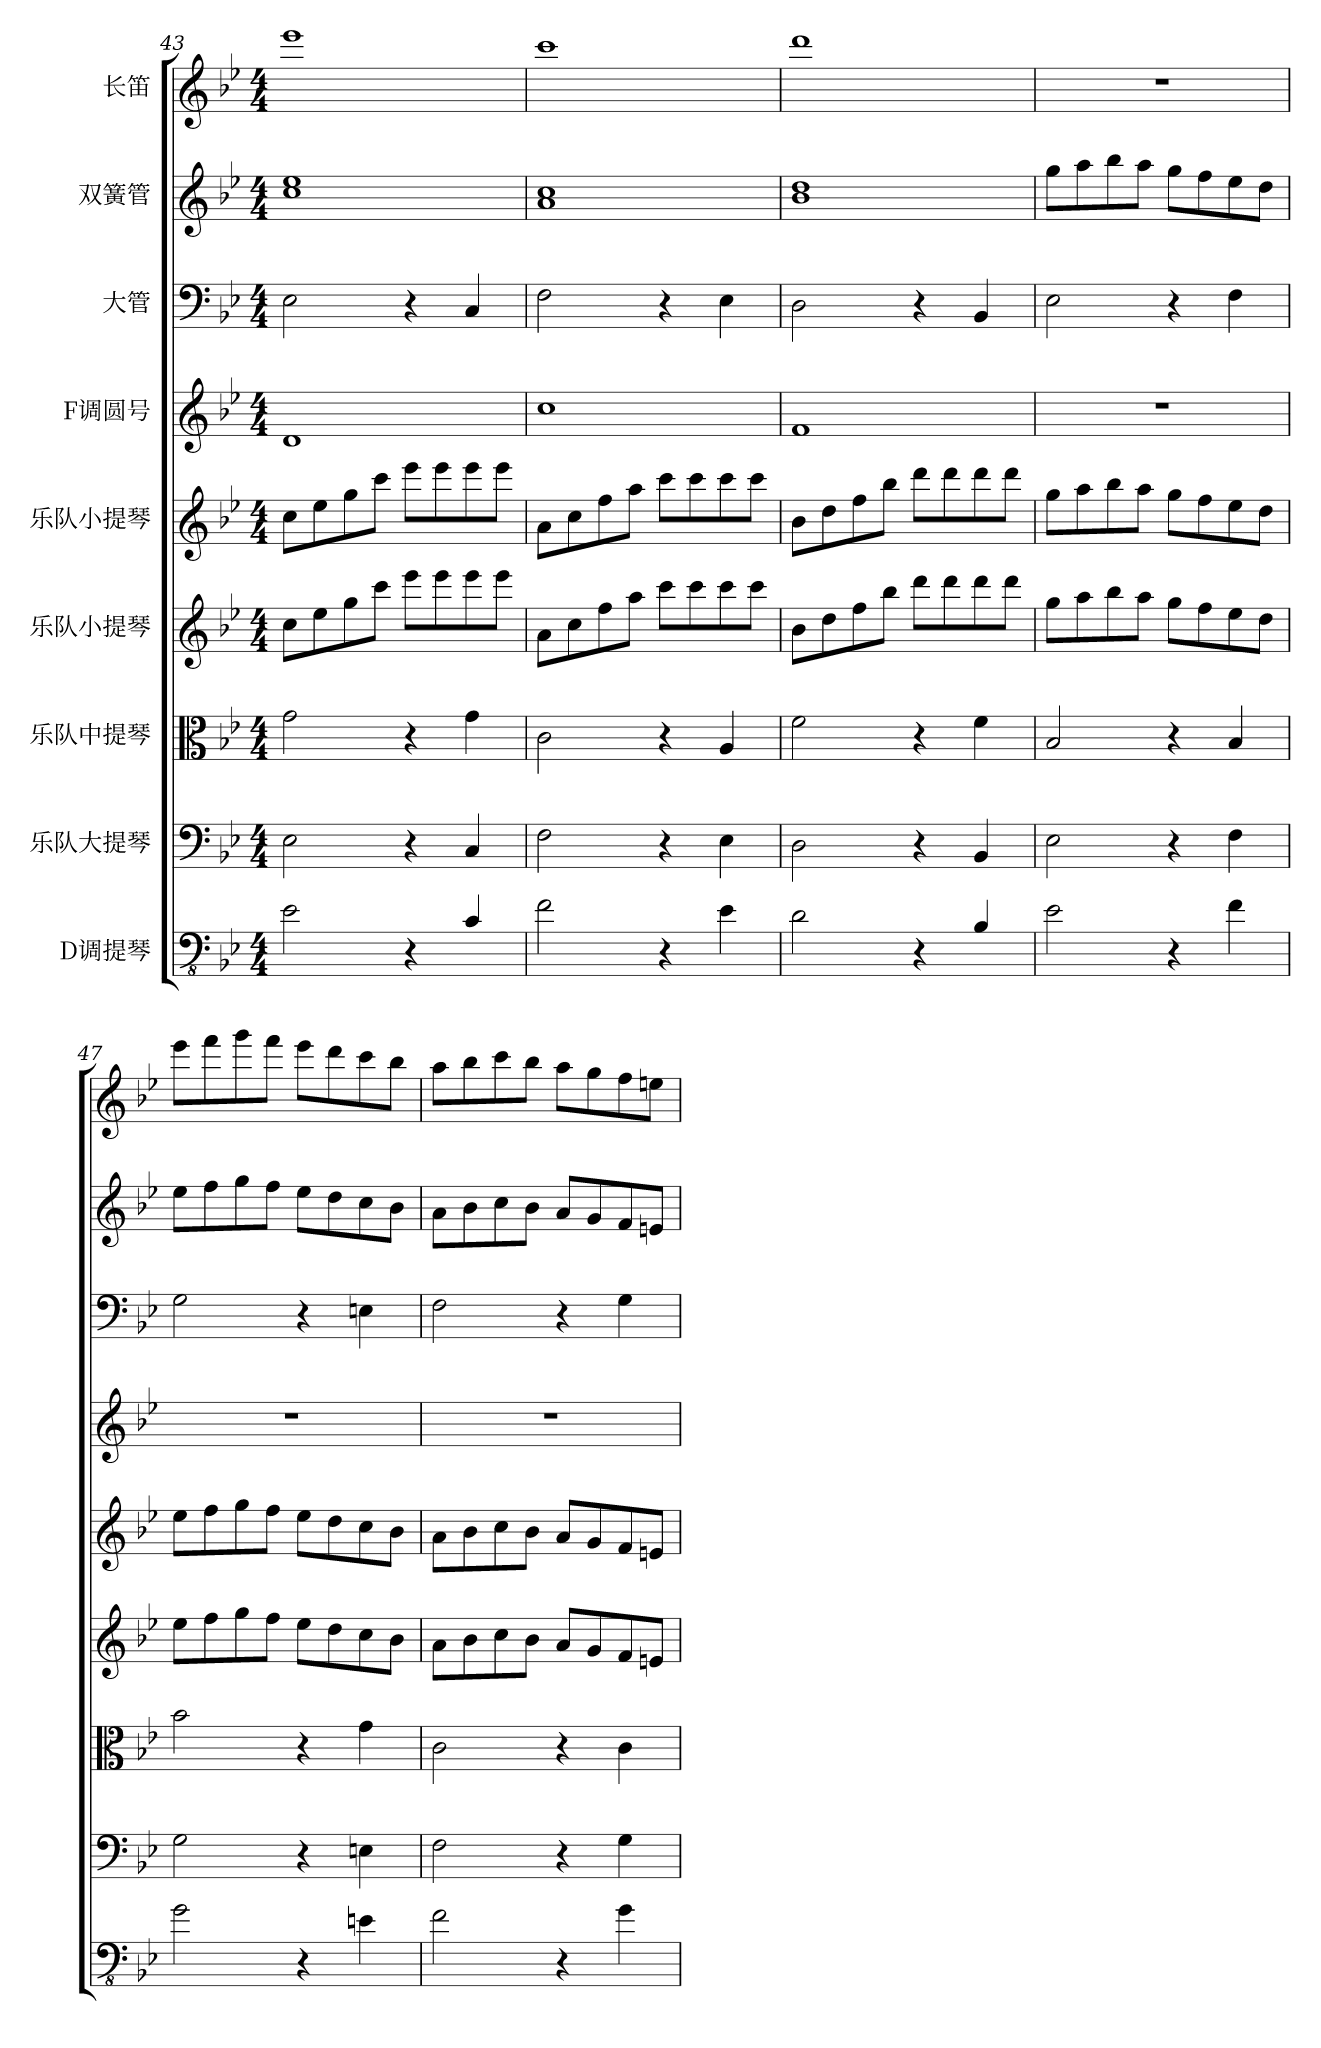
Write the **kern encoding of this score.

**kern	**kern	**kern	**kern	**kern	**kern	**kern	**kern	**kern
*part9	*part8	*part7	*part6	*part5	*part4	*part3	*part2	*part1
*staff9	*staff8	*staff7	*staff6	*staff5	*staff4	*staff3	*staff2	*staff1
*I"D调提琴	*I"乐队大提琴	*I"乐队中提琴	*I"乐队小提琴	*I"乐队小提琴	*I"F调圆号	*I"大管	*I"双簧管	*I"长笛
*clefFv4	*clefF4	*clefC3	*clefG2	*clefG2	*clefG2	*clefF4	*clefG2	*clefG2
*ITrd7c12	*	*	*	*	*ITrd4c7	*	*	*
*k[b-e-]	*k[b-e-]	*k[b-e-]	*k[b-e-]	*k[b-e-]	*k[b-e-a-]	*k[b-e-]	*k[b-e-]	*k[b-e-]
*M4/4	*M4/4	*M4/4	*M4/4	*M4/4	*M4/4	*M4/4	*M4/4	*M4/4
=43	=43	=43	=43	=43	=43	=43	=43	=43
2EE-\	2E-\	2g\	8cc\L	8cc\L	1G	2E-\	1cc 1ee-	1eee-
.	.	.	8ee-\	8ee-\	.	.	.	.
.	.	.	8gg\	8gg\	.	.	.	.
.	.	.	8ccc\J	8ccc\J	.	.	.	.
4r	4r	4r	8eee-\L	8eee-\L	.	4r	.	.
.	.	.	8eee-\	8eee-\	.	.	.	.
4CC/	4C/	4g\	8eee-\	8eee-\	.	4C/	.	.
.	.	.	8eee-\J	8eee-\J	.	.	.	.
!!LO:PB:g=z
=44	=44	=44	=44	=44	=44	=44	=44	=44
2FF\	2F\	2c\	8a\L	8a\L	1f	2F\	1a 1cc	1ccc
.	.	.	8cc\	8cc\	.	.	.	.
.	.	.	8ff\	8ff\	.	.	.	.
.	.	.	8aa\J	8aa\J	.	.	.	.
4r	4r	4r	8ccc\L	8ccc\L	.	4r	.	.
.	.	.	8ccc\	8ccc\	.	.	.	.
4EE-\	4E-\	4A/	8ccc\	8ccc\	.	4E-\	.	.
.	.	.	8ccc\J	8ccc\J	.	.	.	.
=45	=45	=45	=45	=45	=45	=45	=45	=45
2DD\	2D\	2f\	8b-\L	8b-\L	1B-	2D\	1b- 1dd	1ddd
.	.	.	8dd\	8dd\	.	.	.	.
.	.	.	8ff\	8ff\	.	.	.	.
.	.	.	8bb-\J	8bb-\J	.	.	.	.
4r	4r	4r	8ddd\L	8ddd\L	.	4r	.	.
.	.	.	8ddd\	8ddd\	.	.	.	.
4BBB-/	4BB-/	4f\	8ddd\	8ddd\	.	4BB-/	.	.
.	.	.	8ddd\J	8ddd\J	.	.	.	.
=46	=46	=46	=46	=46	=46	=46	=46	=46
2EE-\	2E-\	2B-/	8gg\L	8gg\L	1r	2E-\	8gg\L	1r
.	.	.	8aa\	8aa\	.	.	8aa\	.
.	.	.	8bb-\	8bb-\	.	.	8bb-\	.
.	.	.	8aa\J	8aa\J	.	.	8aa\J	.
4r	4r	4r	8gg\L	8gg\L	.	4r	8gg\L	.
.	.	.	8ff\	8ff\	.	.	8ff\	.
4FF\	4F\	4B-/	8ee-\	8ee-\	.	4F\	8ee-\	.
.	.	.	8dd\J	8dd\J	.	.	8dd\J	.
=47	=47	=47	=47	=47	=47	=47	=47	=47
2GG\	2G\	2b-\	8ee-\L	8ee-\L	1r	2G\	8ee-\L	8eee-\L
.	.	.	8ff\	8ff\	.	.	8ff\	8fff\
.	.	.	8gg\	8gg\	.	.	8gg\	8ggg\
.	.	.	8ff\J	8ff\J	.	.	8ff\J	8fff\J
4r	4r	4r	8ee-\L	8ee-\L	.	4r	8ee-\L	8eee-\L
.	.	.	8dd\	8dd\	.	.	8dd\	8ddd\
4EEn\	4En\	4g\	8cc\	8cc\	.	4En\	8cc\	8ccc\
.	.	.	8b-\J	8b-\J	.	.	8b-\J	8bb-\J
!!LO:PB:g=z
=48	=48	=48	=48	=48	=48	=48	=48	=48
2FF\	2F\	2c\	8a\L	8a\L	1r	2F\	8a\L	8aa\L
.	.	.	8b-\	8b-\	.	.	8b-\	8bb-\
.	.	.	8cc\	8cc\	.	.	8cc\	8ccc\
.	.	.	8b-\J	8b-\J	.	.	8b-\J	8bb-\J
4r	4r	4r	8a/L	8a/L	.	4r	8a/L	8aa\L
.	.	.	8g/	8g/	.	.	8g/	8gg\
4GG\	4G\	4c\	8f/	8f/	.	4G\	8f/	8ff\
.	.	.	8en/J	8en/J	.	.	8en/J	8een\J
=	=	=	=	=	=	=	=	=
*-	*-	*-	*-	*-	*-	*-	*-	*-
